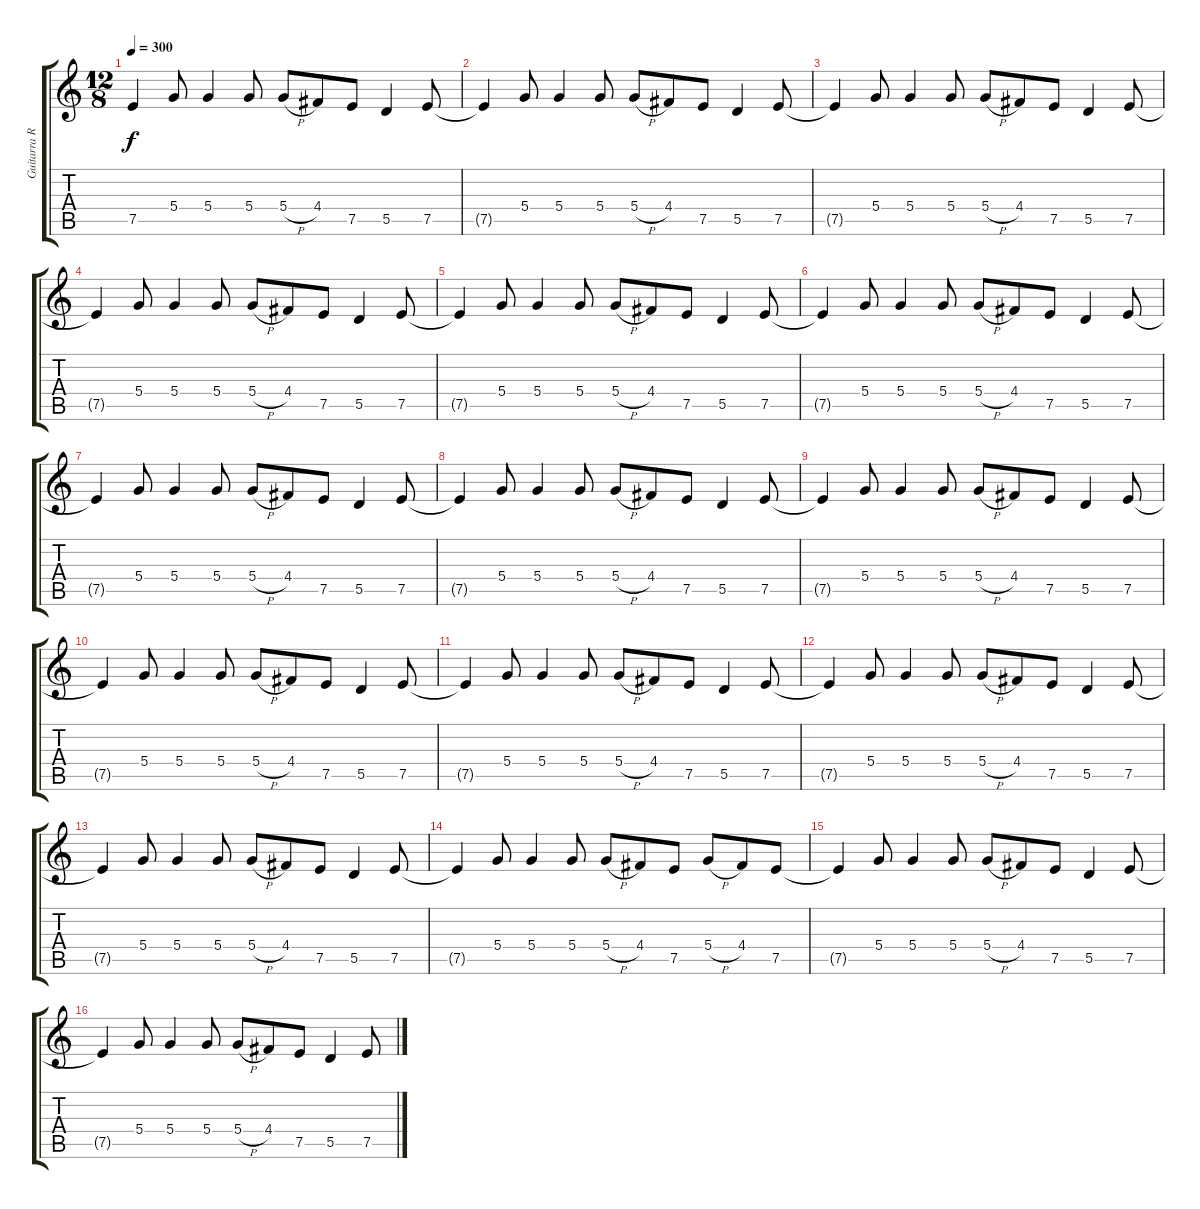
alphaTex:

\track ("Guitarra Ritmica" "Guitarra R") {instrument distortionguitar}
\staff {score tabs}
\tuning (E4 B3 G3 D3 A2 E2) {hide}
\ts (12 8)
\tempo 300
\clef g2
\ks c
7.5{t}.4{dy f} 5.4.8 5.4.4 5.4.8 5.4{h}.8 4.4.8 7.5.8 5.5.4 7.5.8 |
7.5{t}.4 5.4.8 5.4.4 5.4.8 5.4{h}.8 4.4.8 7.5.8 5.5.4 7.5.8 |
7.5{t}.4 5.4.8 5.4.4 5.4.8 5.4{h}.8 4.4.8 7.5.8 5.5.4 7.5.8 |
7.5{t}.4 5.4.8 5.4.4 5.4.8 5.4{h}.8 4.4.8 7.5.8 5.5.4 7.5.8 |
7.5{t}.4 5.4.8 5.4.4 5.4.8 5.4{h}.8 4.4.8 7.5.8 5.5.4 7.5.8 |
7.5{t}.4 5.4.8 5.4.4 5.4.8 5.4{h}.8 4.4.8 7.5.8 5.5.4 7.5.8 |
7.5{t}.4 5.4.8 5.4.4 5.4.8 5.4{h}.8 4.4.8 7.5.8 5.5.4 7.5.8 |
7.5{t}.4 5.4.8 5.4.4 5.4.8 5.4{h}.8 4.4.8 7.5.8 5.5.4 7.5.8 |
7.5{t}.4 5.4.8 5.4.4 5.4.8 5.4{h}.8 4.4.8 7.5.8 5.5.4 7.5.8 |
7.5{t}.4 5.4.8 5.4.4 5.4.8 5.4{h}.8 4.4.8 7.5.8 5.5.4 7.5.8 |
7.5{t}.4 5.4.8 5.4.4 5.4.8 5.4{h}.8 4.4.8 7.5.8 5.5.4 7.5.8 |
7.5{t}.4 5.4.8 5.4.4 5.4.8 5.4{h}.8 4.4.8 7.5.8 5.5.4 7.5.8 |
7.5{t}.4 5.4.8 5.4.4 5.4.8 5.4{h}.8 4.4.8 7.5.8 5.5.4 7.5.8 |
7.5{t}.4 5.4.8 5.4.4 5.4.8 5.4{h}.8 4.4.8 7.5.8 5.4{h}.8 4.4.8 7.5.8 |
7.5{t}.4 5.4.8 5.4.4 5.4.8 5.4{h}.8 4.4.8 7.5.8 5.5.4 7.5.8 |
7.5{t}.4 5.4.8 5.4.4 5.4.8 5.4{h}.8 4.4.8 7.5.8 5.5.4 7.5.8
